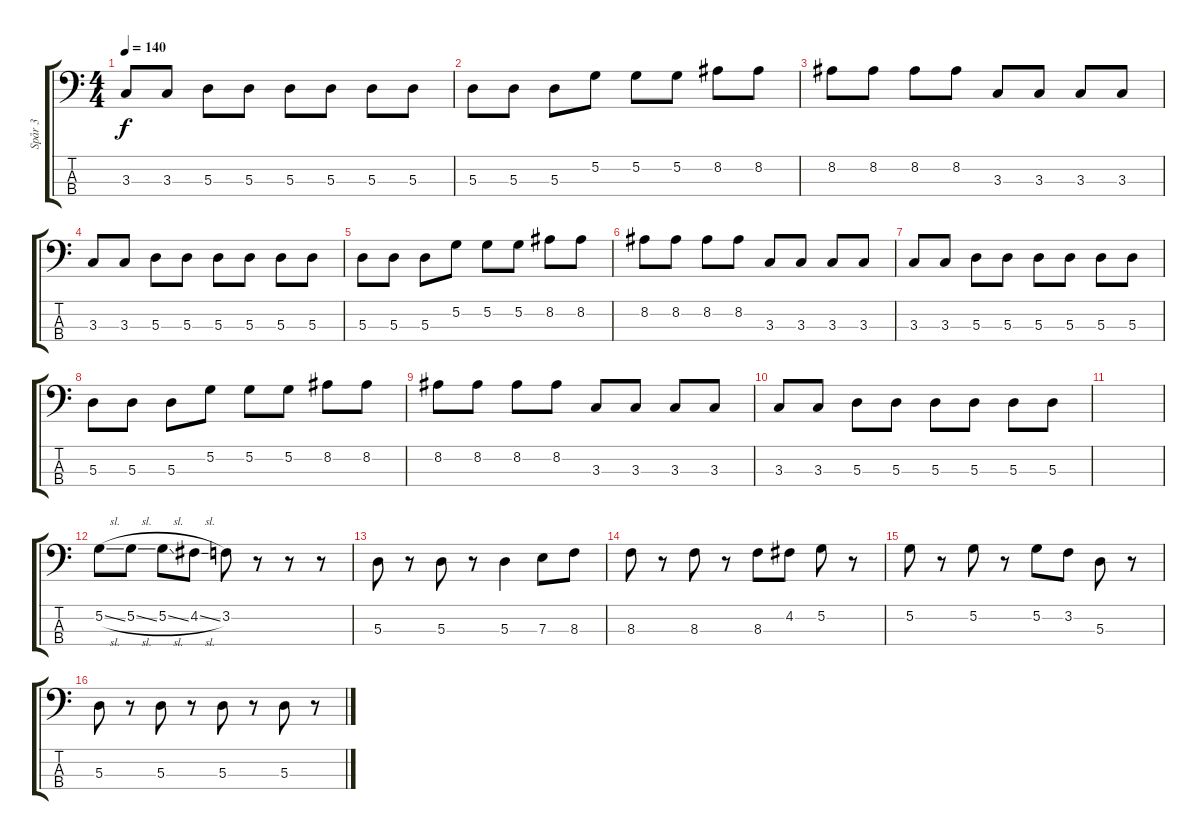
\track ("Spår 3" "Spår 3") {instrument electricbassfinger}
\staff {score tabs}
\tuning (G2 D2 A1 E1) {hide}
\ts (4 4)
\tempo 140
\clef f4
\ks c
3.3.8{dy f} 3.3.8 5.3.8 5.3.8 5.3.8 5.3.8 5.3.8 5.3.8 |
5.3.8 5.3.8 5.3.8 5.2.8 5.2.8 5.2.8 8.2.8 8.2.8 |
8.2.8 8.2.8 8.2.8 8.2.8 3.3.8 3.3.8 3.3.8 3.3.8 |
3.3.8 3.3.8 5.3.8 5.3.8 5.3.8 5.3.8 5.3.8 5.3.8 |
5.3.8 5.3.8 5.3.8 5.2.8 5.2.8 5.2.8 8.2.8 8.2.8 |
8.2.8 8.2.8 8.2.8 8.2.8 3.3.8 3.3.8 3.3.8 3.3.8 |
3.3.8 3.3.8 5.3.8 5.3.8 5.3.8 5.3.8 5.3.8 5.3.8 |
5.3.8 5.3.8 5.3.8 5.2.8 5.2.8 5.2.8 8.2.8 8.2.8 |
8.2.8 8.2.8 8.2.8 8.2.8 3.3.8 3.3.8 3.3.8 3.3.8 |
3.3.8 3.3.8 5.3.8 5.3.8 5.3.8 5.3.8 5.3.8 5.3.8 |
|
5.2{sl}.8 5.2{sl}.8 5.2{sl}.8 4.2{sl}.8 3.2.8 r.8 r.8 r.8 |
5.3.8 r.8 5.3.8 r.8 5.3.4 7.3.8 8.3.8 |
8.3.8 r.8 8.3.8 r.8 8.3.8 4.2.8 5.2.8 r.8 |
5.2.8 r.8 5.2.8 r.8 5.2.8 3.2.8 5.3.8 r.8 |
5.3.8 r.8 5.3.8 r.8 5.3.8 r.8 5.3.8 r.8
